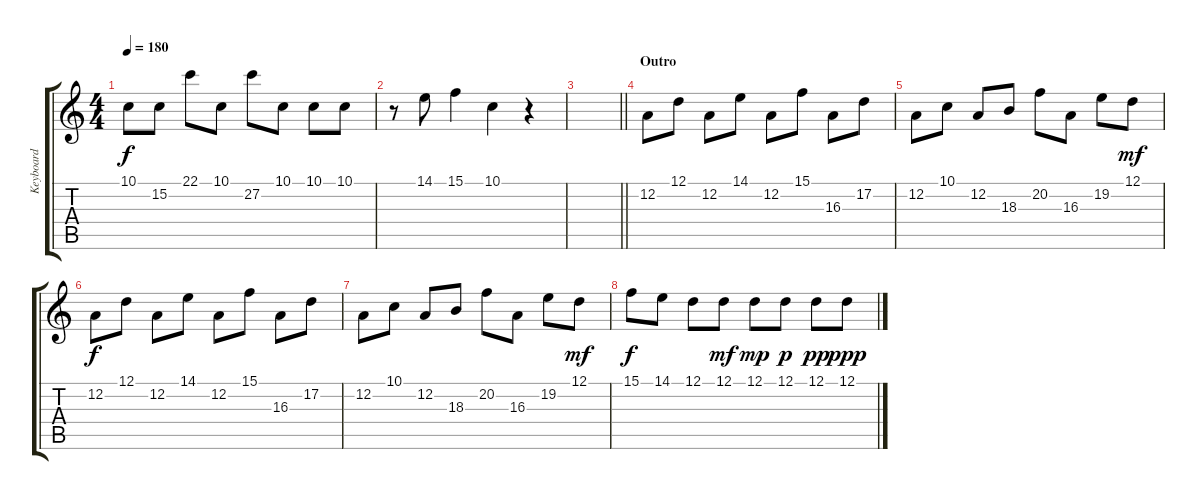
\track ("Keyboard" "Keyboard") {instrument acousticgrandpiano}
\staff {score tabs}
\tuning (D4 A3 F3 C3 G2 C2) {hide}
\ts (4 4)
\tempo 180
\clef g2
\ks c
10.1.8{dy f} 15.2.8 22.1.8 10.1.8 27.2.8 10.1.8 10.1.8 10.1.8 |
r.8 14.1.8 15.1.4 10.1.4 r.4 |
\barLineRight lightlight
|
\section ("" "Outro")
12.2.8 12.1.8 12.2.8 14.1.8 12.2.8 15.1.8 16.3.8 17.2.8 |
12.2.8 10.1.8 12.2.8 18.3.8 20.2.8 16.3.8 19.2.8 12.1.8{dy mf} |
12.2.8{dy f} 12.1.8 12.2.8 14.1.8 12.2.8 15.1.8 16.3.8 17.2.8 |
12.2.8 10.1.8 12.2.8 18.3.8 20.2.8 16.3.8 19.2.8 12.1.8{dy mf} |
15.1.8{dy f} 14.1.8 12.1.8 12.1.8{dy mf} 12.1.8{dy mp} 12.1.8{dy p} 12.1.8{dy pp} 12.1.8{dy ppp}
